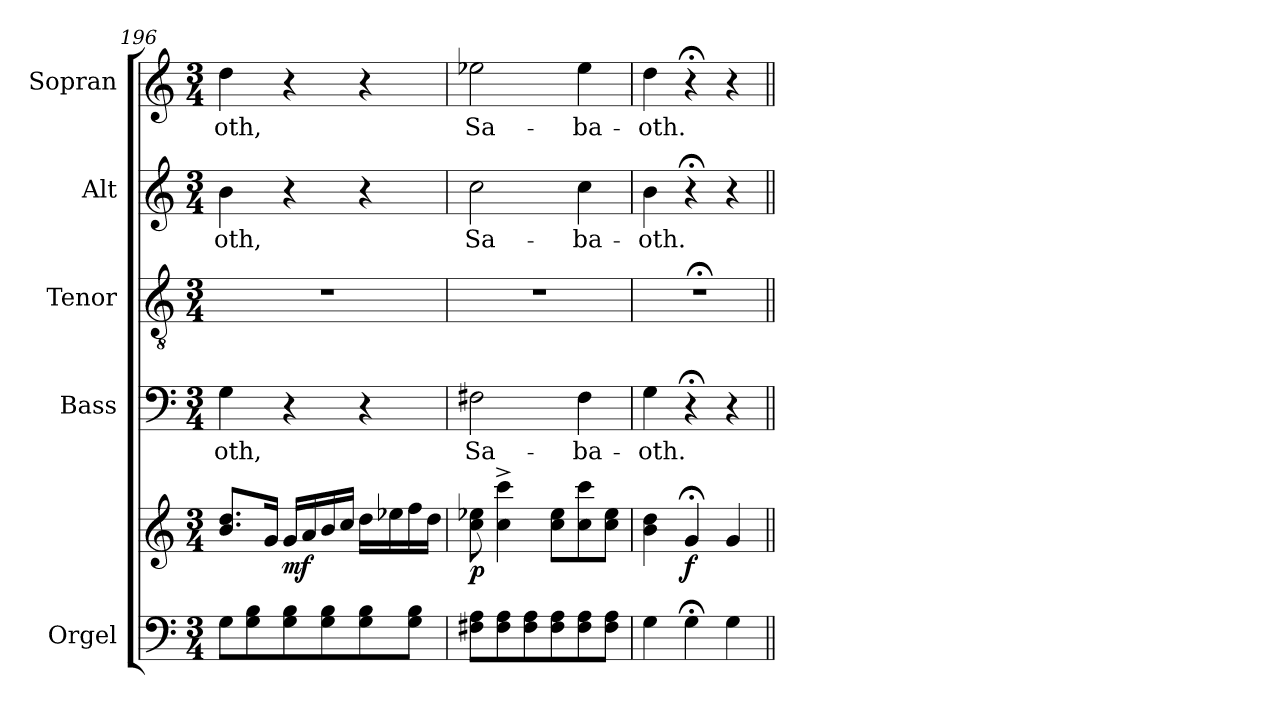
**kern	**kern	**dynam	**kern	**text	**kern	**kern	**text	**kern	**text
*part5	*part5	*part5	*part4	*part4	*part3	*part2	*part2	*part1	*part1
*staff6	*staff5	*staff5/6	*staff4	*staff4	*staff3	*staff2	*staff2	*staff1	*staff1
*I"Orgel	*	*	*I"Bass	*	*I"Tenor	*I"Alt	*	*I"Sopran	*
*I'Org.	*	*	*I'B.	*	*I'T.	*I'A.	*	*I'S.	*
*clefF4	*clefG2	*	*clefF4	*	*clefGv2	*clefG2	*	*clefG2	*
*k[]	*k[]	*	*k[]	*	*k[]	*k[]	*	*k[]	*
*C:	*C:	*	*C:	*	*C:	*C:	*	*C:	*
*M3/4	*M3/4	*	*M3/4	*	*M3/4	*M3/4	*	*M3/4	*
=196	=196	=196	=196	=196	=196	=196	=196	=196	=196
!	!	!	!	!LO:LY:b	!	!	!LO:LY:b	!	!LO:LY:b
8G\L	8.b/ 8.dd/L	.	4G\	-oth,	2.r	4b\	-oth,	4dd\	-oth,
8G\ 8B\	.	.	.	.	.	.	.	.	.
.	16g/Jk	.	.	.	.	.	.	.	.
!	!	!LO:DY:b	!	!	!	!	!	!	!
8G\ 8B\	16g/LL	mf	4r	.	.	4r	.	4r	.
.	16a/	.	.	.	.	.	.	.	.
8G\ 8B\	16b/	.	.	.	.	.	.	.	.
.	16cc/JJ	.	.	.	.	.	.	.	.
8G\ 8B\	16dd\LL	.	4r	.	.	4r	.	4r	.
.	16ee-X\	.	.	.	.	.	.	.	.
8G\ 8B\J	16ff\	.	.	.	.	.	.	.	.
.	16dd\JJ	.	.	.	.	.	.	.	.
=197	=197	=197	=197	=197	=197	=197	=197	=197	=197
!	!	!LO:DY:b	!	!LO:LY:b	!	!	!LO:LY:b	!	!LO:LY:b
8F#X\ 8A\L	8cc\ 8ee-X\	p	2F#X\	Sa-	2.r	2cc\	Sa-	2ee-X\	Sa-
8F#\ 8A\	4cc\^> 4ccc\^>	.	.	.	.	.	.	.	.
8F#\ 8A\	.	.	.	.	.	.	.	.	.
8F#\ 8A\	8cc\ 8ee-\L	.	.	.	.	.	.	.	.
!	!	!	!	!LO:LY:b	!	!	!LO:LY:b	!	!LO:LY:b
8F#\ 8A\	8cc\ 8ccc\	.	4F#\	-ba-	.	4cc\	-ba-	4ee-\	-ba-
8F#\ 8A\J	8cc\ 8ee-\J	.	.	.	.	.	.	.	.
=198	=198	=198	=198	=198	=198	=198	=198	=198	=198
!	!	!	!	!LO:LY:b	!LO:N:vis=1	!	!LO:LY:b	!	!LO:LY:b
4G\	4b\ 4dd\	.	4G\	-oth.	2.r;<	4b\	-oth.	4dd\	-oth.
!	!	!LO:DY:b	!	!	!	!	!	!	!
4G;<\	4g;</	f	4r;<	.	.	4r;<	.	4r;<	.
4G\	4g/	.	4r	.	.	4r	.	4r	.
=||	=||	=||	=||	=||	=||	=||	=||	=||	=||
*-	*-	*-	*-	*-	*-	*-	*-	*-	*-
